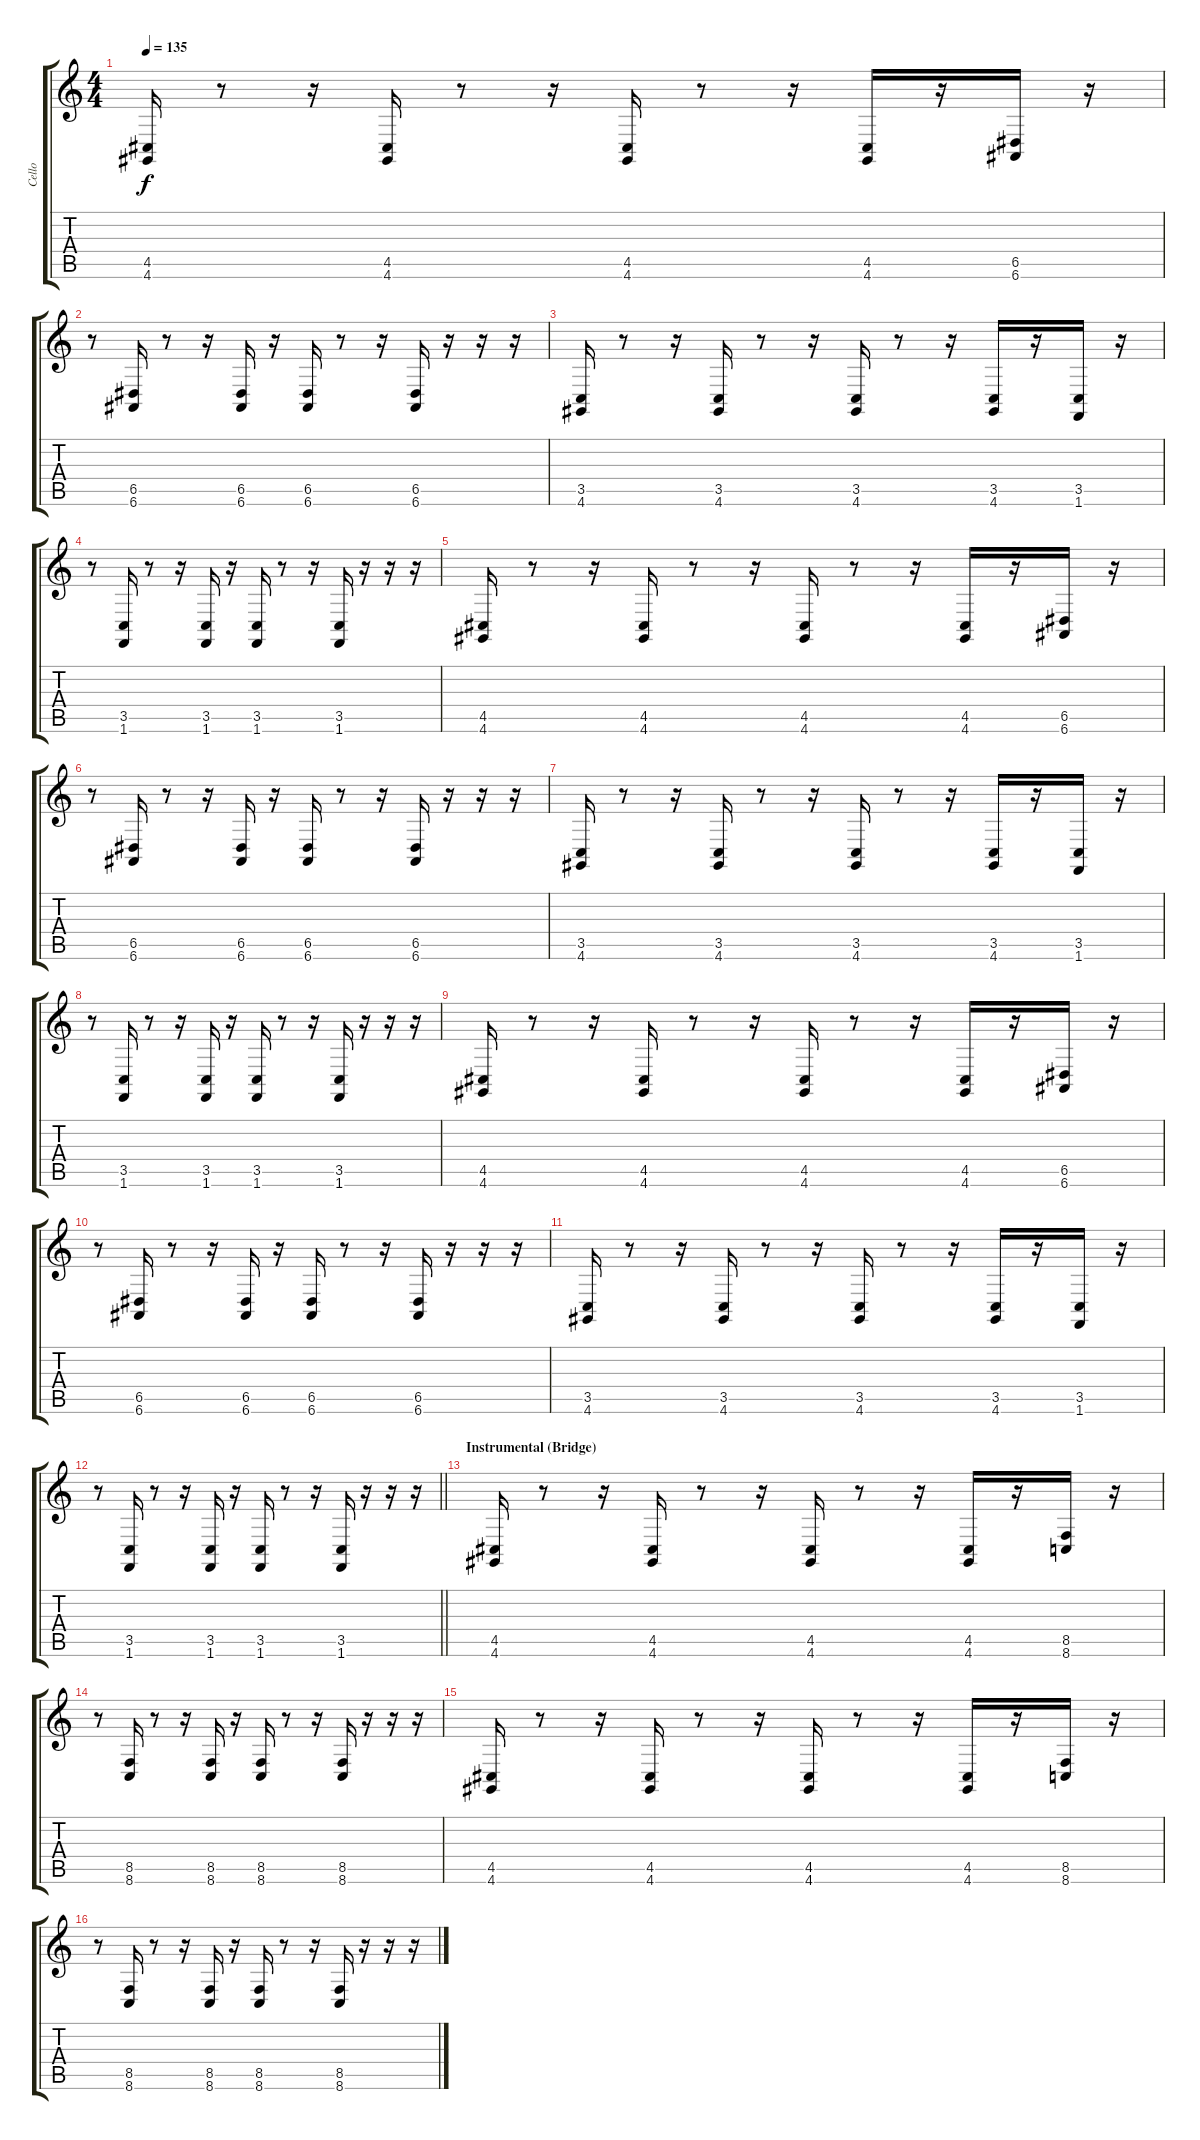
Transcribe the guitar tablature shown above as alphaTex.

\track ("Cello " "Cello ") {instrument stringensemble1}
\staff {score tabs}
\tuning (E4 B3 G3 D3 A2 E2) {hide}
\ts (4 4)
\tempo 135
\clef g2
\ks c
(4.5 4.6).16{dy f} r.8 r.16 (4.5 4.6).16 r.8 r.16 (4.5 4.6).16 r.8 r.16 (4.5 4.6).16 r.16 (6.5 6.6).16 r.16 |
r.8 (6.5 6.6).16 r.8 r.16 (6.5 6.6).16 r.16 (6.5 6.6).16 r.8 r.16 (6.5 6.6).16 r.16 r.16 r.16 |
(3.5 4.6).16 r.8 r.16 (3.5 4.6).16 r.8 r.16 (3.5 4.6).16 r.8 r.16 (3.5 4.6).16 r.16 (3.5 1.6).16 r.16 |
r.8 (3.5 1.6).16 r.8 r.16 (3.5 1.6).16 r.16 (3.5 1.6).16 r.8 r.16 (3.5 1.6).16 r.16 r.16 r.16 |
(4.5 4.6).16 r.8 r.16 (4.5 4.6).16 r.8 r.16 (4.5 4.6).16 r.8 r.16 (4.5 4.6).16 r.16 (6.5 6.6).16 r.16 |
r.8 (6.5 6.6).16 r.8 r.16 (6.5 6.6).16 r.16 (6.5 6.6).16 r.8 r.16 (6.5 6.6).16 r.16 r.16 r.16 |
(3.5 4.6).16 r.8 r.16 (3.5 4.6).16 r.8 r.16 (3.5 4.6).16 r.8 r.16 (3.5 4.6).16 r.16 (3.5 1.6).16 r.16 |
r.8 (3.5 1.6).16 r.8 r.16 (3.5 1.6).16 r.16 (3.5 1.6).16 r.8 r.16 (3.5 1.6).16 r.16 r.16 r.16 |
(4.5 4.6).16 r.8 r.16 (4.5 4.6).16 r.8 r.16 (4.5 4.6).16 r.8 r.16 (4.5 4.6).16 r.16 (6.5 6.6).16 r.16 |
r.8 (6.5 6.6).16 r.8 r.16 (6.5 6.6).16 r.16 (6.5 6.6).16 r.8 r.16 (6.5 6.6).16 r.16 r.16 r.16 |
(3.5 4.6).16 r.8 r.16 (3.5 4.6).16 r.8 r.16 (3.5 4.6).16 r.8 r.16 (3.5 4.6).16 r.16 (3.5 1.6).16 r.16 |
\barLineRight lightlight
r.8 (3.5 1.6).16 r.8 r.16 (3.5 1.6).16 r.16 (3.5 1.6).16 r.8 r.16 (3.5 1.6).16 r.16 r.16 r.16 |
\section ("" "Instrumental (Bridge)")
(4.5 4.6).16 r.8 r.16 (4.5 4.6).16 r.8 r.16 (4.5 4.6).16 r.8 r.16 (4.5 4.6).16 r.16 (8.5 8.6).16 r.16 |
r.8 (8.5 8.6).16 r.8 r.16 (8.5 8.6).16 r.16 (8.5 8.6).16 r.8 r.16 (8.5 8.6).16 r.16 r.16 r.16 |
(4.5 4.6).16 r.8 r.16 (4.5 4.6).16 r.8 r.16 (4.5 4.6).16 r.8 r.16 (4.5 4.6).16 r.16 (8.5 8.6).16 r.16 |
r.8 (8.5 8.6).16 r.8 r.16 (8.5 8.6).16 r.16 (8.5 8.6).16 r.8 r.16 (8.5 8.6).16 r.16 r.16 r.16
